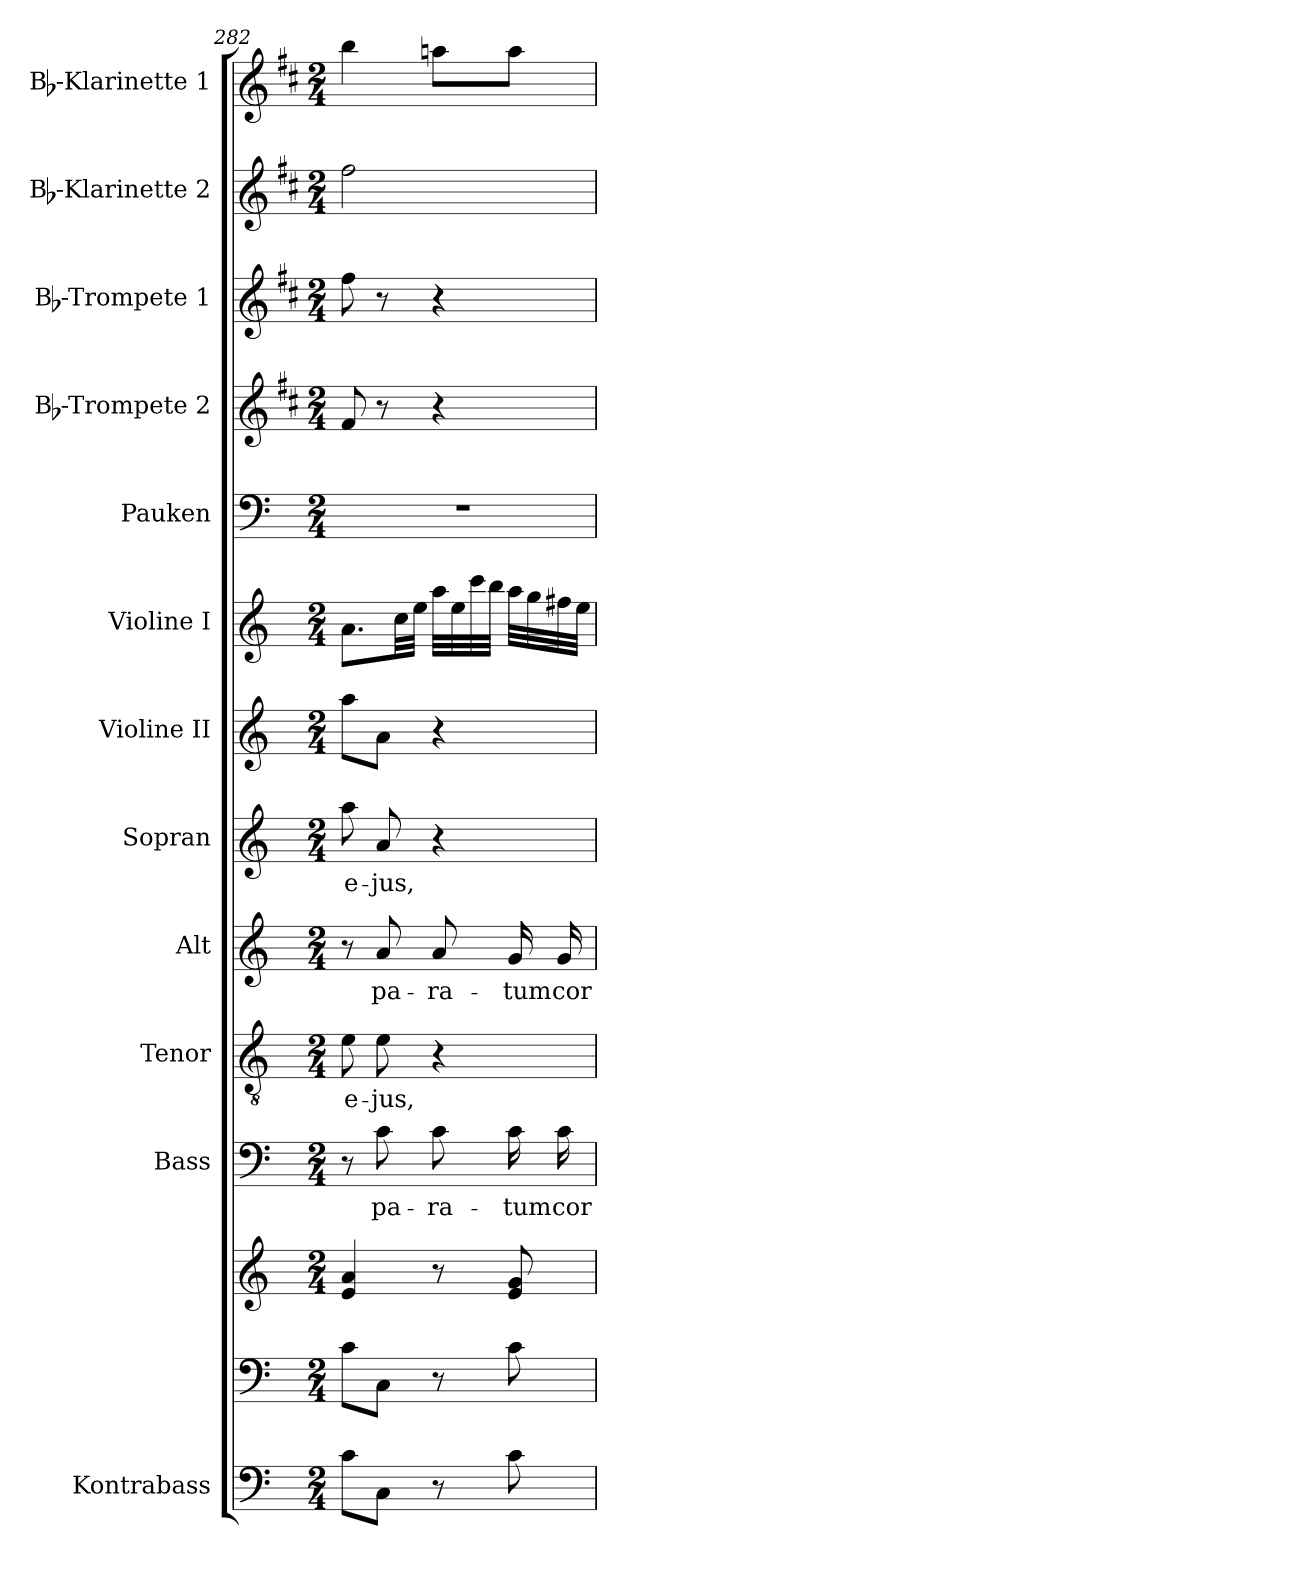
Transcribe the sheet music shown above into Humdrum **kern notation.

**kern	**kern	**kern	**kern	**text	**kern	**text	**kern	**text	**kern	**text	**kern	**kern	**kern	**kern	**kern	**kern	**kern
*part13	*part12	*part12	*part11	*part11	*part10	*part10	*part9	*part9	*part8	*part8	*part7	*part6	*part5	*part4	*part3	*part2	*part1
*staff14	*staff13	*staff12	*staff11	*staff11	*staff10	*staff10	*staff9	*staff9	*staff8	*staff8	*staff7	*staff6	*staff5	*staff4	*staff3	*staff2	*staff1
*I"Kontrabass	*	*	*I"Bass	*	*I"Tenor	*	*I"Alt	*	*I"Sopran	*	*I"Violine II	*I"Violine I	*I"Pauken	*I"Bb-Trompete 2	*I"Bb-Trompete 1	*I"Bb-Klarinette 2	*I"Bb-Klarinette 1
*I'Kb.	*	*	*I'B.	*	*I'T.	*	*I'A.	*	*I'S.	*	*I'Vl. II	*I'Vl. I	*I'Pk.	*I'Bb Trp. 2	*I'Bb Trp. 1	*I'Bb Kl. 2	*I'Bb Kl. 1
*clefF4	*clefF4	*clefG2	*clefF4	*	*clefGv2	*	*clefG2	*	*clefG2	*	*clefG2	*clefG2	*clefF4	*clefG2	*clefG2	*clefG2	*clefG2
*ITrd7c12	*	*	*	*	*	*	*	*	*	*	*	*	*	*ITrd1c2	*ITrd1c2	*ITrd1c2	*ITrd1c2
*k[]	*k[]	*k[]	*k[]	*	*k[]	*	*k[]	*	*k[]	*	*k[]	*k[]	*k[]	*k[]	*k[]	*k[]	*k[]
*C:	*C:	*C:	*C:	*	*C:	*	*C:	*	*C:	*	*C:	*C:	*C:	*C:	*C:	*C:	*C:
*M2/4	*M2/4	*M2/4	*M2/4	*	*M2/4	*	*M2/4	*	*M2/4	*	*M2/4	*M2/4	*M2/4	*M2/4	*M2/4	*M2/4	*M2/4
=282	=282	=282	=282	=282	=282	=282	=282	=282	=282	=282	=282	=282	=282	=282	=282	=282	=282
!	!	!	!	!	!	!LO:LY:b	!	!	!	!LO:LY:b	!	!	!	!	!	!	!
8C\L	8c\L	4e/ 4a/	8r	.	8e\	e-	8r	.	8aa\	e-	8aa\L	8.a\L	2r	8e/	8ee\	2ee\	4aa\
!	!	!	!	!LO:LY:b	!	!LO:LY:b	!	!LO:LY:b	!	!LO:LY:b	!	!	!	!	!	!	!
8CC\J	8C\J	.	8c\	pa-	8e\	-jus,	8a/	pa-	8a/	-jus,	8a\J	.	.	8r	8r	.	.
.	.	.	.	.	.	.	.	.	.	.	.	32cc\LL	.	.	.	.	.
.	.	.	.	.	.	.	.	.	.	.	.	32ee\JJJ	.	.	.	.	.
!	!	!	!	!LO:LY:b	!	!	!	!LO:LY:b	!	!	!	!	!	!	!	!	!
8r	8r	8r	8c\	-ra-	4r	.	8a/	-ra-	4r	.	4r	32aa\LLL	.	4r	4r	.	8ggn\L
.	.	.	.	.	.	.	.	.	.	.	.	32ee\	.	.	.	.	.
.	.	.	.	.	.	.	.	.	.	.	.	32ccc\	.	.	.	.	.
.	.	.	.	.	.	.	.	.	.	.	.	32bb\JJJ	.	.	.	.	.
!	!	!	!	!LO:LY:b	!	!	!	!LO:LY:b	!	!	!	!	!	!	!	!	!
8C\	8c\	8e/ 8g/	16c\	-tum	.	.	16g/	-tum	.	.	.	32aa\LLL	.	.	.	.	8gg\J
.	.	.	.	.	.	.	.	.	.	.	.	32gg\	.	.	.	.	.
!	!	!	!	!LO:LY:b	!	!	!	!LO:LY:b	!	!	!	!	!	!	!	!	!
.	.	.	16c\	cor	.	.	16g/	cor	.	.	.	32ff#X\	.	.	.	.	.
.	.	.	.	.	.	.	.	.	.	.	.	32ee\JJJ	.	.	.	.	.
=	=	=	=	=	=	=	=	=	=	=	=	=	=	=	=	=	=
*-	*-	*-	*-	*-	*-	*-	*-	*-	*-	*-	*-	*-	*-	*-	*-	*-	*-
